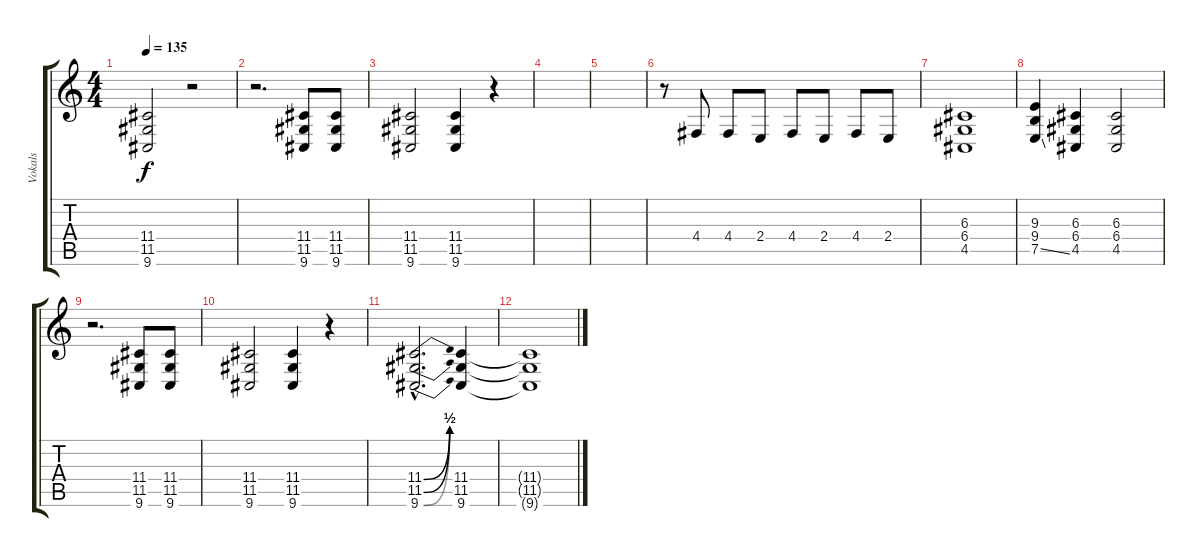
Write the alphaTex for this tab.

\track ("Vokals" "Vokals") {instrument altosax}
\staff {score tabs}
\tuning (E4 B3 G3 D3 A2 E2) {hide}
\ts (4 4)
\tempo 135
\clef g2
\ks c
(11.4 11.5 9.6).2{dy f} r.2 |
r.2{d} (11.4 11.5 9.6).8 (11.4 11.5 9.6).8 |
(11.4 11.5 9.6).2 (11.4 11.5 9.6).4 r.4 |
|
|
r.8 4.4.8 4.4.8 2.4.8 4.4.8 2.4.8 4.4.8 2.4.8 |
(6.3 6.4 4.5).1 |
(9.3 9.4 7.5{ss}).4 (6.3 6.4 4.5).4 (6.3 6.4 4.5).2 |
r.2{d} (11.4 11.5 9.6).8 (11.4 11.5 9.6).8 |
(11.4 11.5 9.6).2 (11.4 11.5 9.6).4 r.4 |
(11.4{be (bend 0 0 60 2) hac} 11.5{be (bend 0 0 60 2) hac} 9.6{be (bend 0 0 60 2) hac}).2{d} (11.4 11.5 9.6).4 |
(11.4{t} 11.5{t} 9.6{t}).1
